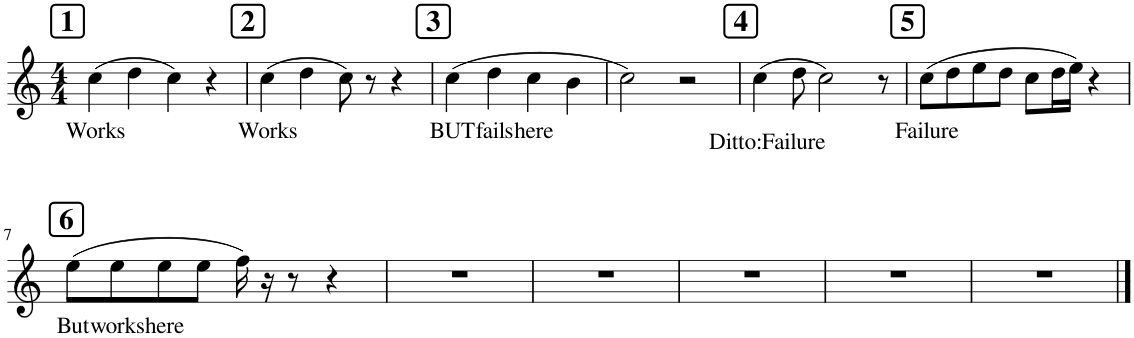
**kern	**text
*part1	*part1
*staff1	*staff1
*I"Piano	*
*I'Pno.	*
*clefG2	*
*k[]	*
*M4/4	*
!!LO:REH:place=s1:a:B:cj:fs=14:t=1
=1	=1
!	!LO:LY:b
(4cc\	Works
4dd\	.
4cc\)	.
4r	.
!!LO:REH:place=s1:a:B:cj:fs=14:t=2
=2	=2
!	!LO:LY:b
(4cc\	Works
4dd\	.
8cc\)	.
8r	.
4r	.
!!LO:REH:place=s1:a:B:cj:fs=14:t=3
=3	=3
!	!LO:LY:b
(4cc\	BUT
!	!LO:LY:b
4dd\	fails
!	!LO:LY:b
4cc\	here
4b\	.
=4	=4
2cc\)	.
2r	.
!!LO:REH:place=s1:a:B:cj:fs=14:t=4
=5	=5
!	!LO:LY:b
(4cc\	Ditto:Failure
8dd\	.
2cc\)	.
8r	.
!!LO:REH:place=s1:a:B:cj:fs=14:t=5
=6	=6
!	!LO:LY:b
(8cc\L	Failure
8dd\	.
8ee\	.
8dd\J	.
8cc\L	.
16dd\L	.
16ee\JJ)	.
4r	.
!!LO:LB:g=z
!!LO:REH:place=s1:a:B:cj:fs=14:t=6
=7	=7
!	!LO:LY:b
(8ee\L	But
!	!LO:LY:b
8ee\	works
!	!LO:LY:b
8ee\	here
8ee\J	.
16ff\)	.
16r	.
8r	.
4r	.
=8	=8
1r	.
=9	=9
1r	.
=10	=10
1r	.
=11	=11
1r	.
=12	=12
1r	.
==	==
*-	*-
